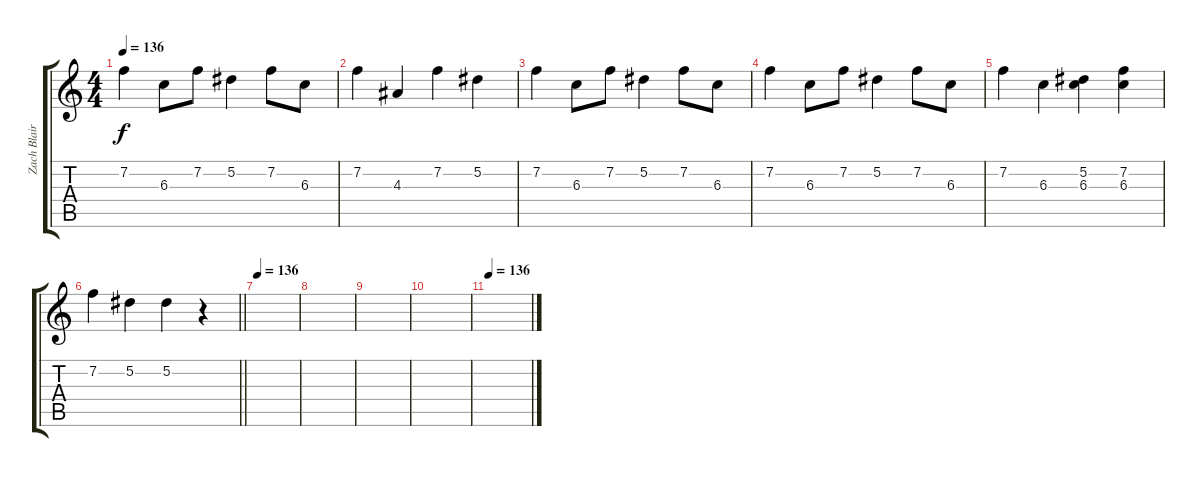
\track ("Zach Blair (Guitar Clean)" "Zach Blair") {instrument distortionguitar}
\staff {score tabs}
\tuning (Eb4 Bb3 Gb3 Db3 Ab2 Eb2) {hide}
\ts (4 4)
\tempo 136
\clef g2
\ks c
7.2.4{dy f} 6.3.8 7.2.8 5.2.4 7.2.8 6.3.8 |
7.2.4 4.3.4 7.2.4 5.2.4 |
7.2.4 6.3.8 7.2.8 5.2.4 7.2.8 6.3.8 |
7.2.4 6.3.8 7.2.8 5.2.4 7.2.8 6.3.8 |
7.2.4 6.3.4 (5.2 6.3).4 (7.2 6.3).4 |
\barLineRight lightlight
7.2.4 5.2.4 5.2.4 r.4 |
\tempo 136
|
|
|
|
\tempo 136
